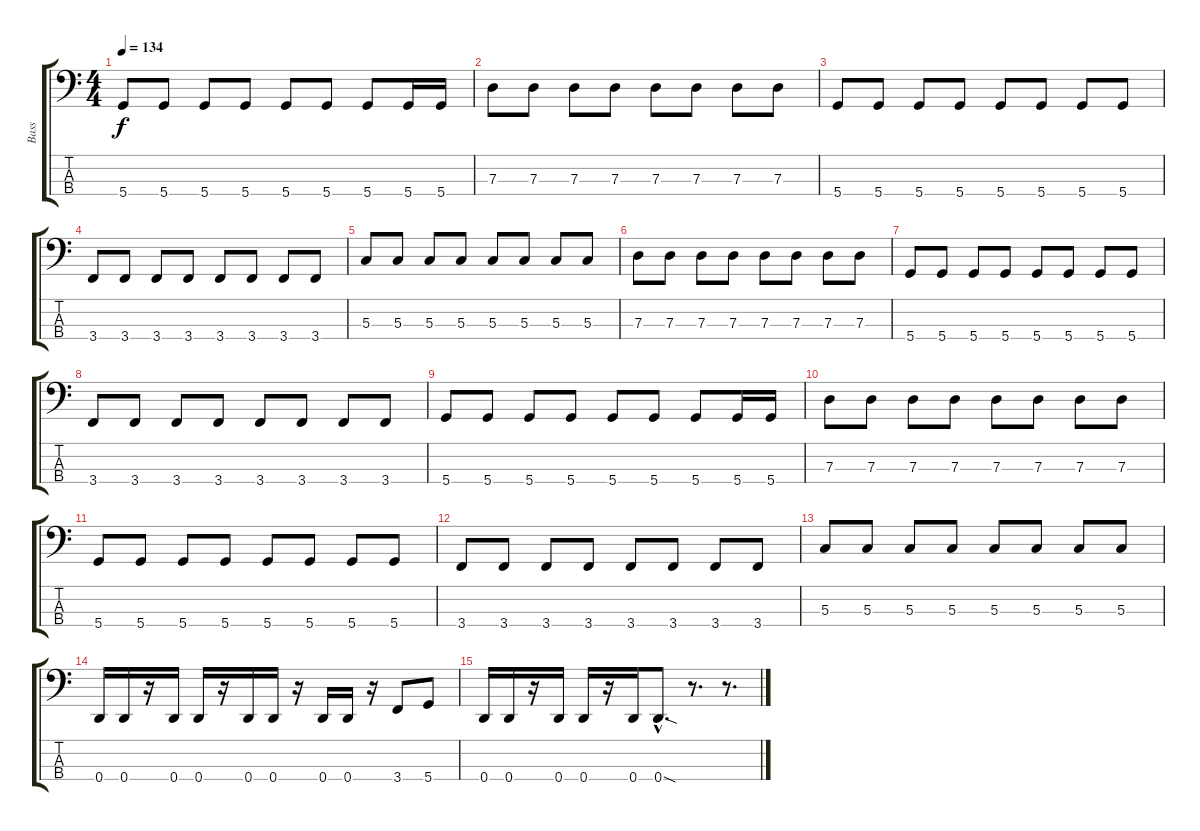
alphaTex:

\track ("Bass" "Bass") {instrument electricbassfinger}
\staff {score tabs}
\tuning (F2 C2 G1 D1) {hide}
\ts (4 4)
\tempo 134
\clef f4
\ks c
5.4.8{dy f} 5.4.8 5.4.8 5.4.8 5.4.8 5.4.8 5.4.8 5.4.16 5.4.16 |
7.3.8 7.3.8 7.3.8 7.3.8 7.3.8 7.3.8 7.3.8 7.3.8 |
5.4.8 5.4.8 5.4.8 5.4.8 5.4.8 5.4.8 5.4.8 5.4.8 |
3.4.8 3.4.8 3.4.8 3.4.8 3.4.8 3.4.8 3.4.8 3.4.8 |
5.3.8 5.3.8 5.3.8 5.3.8 5.3.8 5.3.8 5.3.8 5.3.8 |
7.3.8 7.3.8 7.3.8 7.3.8 7.3.8 7.3.8 7.3.8 7.3.8 |
5.4.8 5.4.8 5.4.8 5.4.8 5.4.8 5.4.8 5.4.8 5.4.8 |
3.4.8 3.4.8 3.4.8 3.4.8 3.4.8 3.4.8 3.4.8 3.4.8 |
5.4.8 5.4.8 5.4.8 5.4.8 5.4.8 5.4.8 5.4.8 5.4.16 5.4.16 |
7.3.8 7.3.8 7.3.8 7.3.8 7.3.8 7.3.8 7.3.8 7.3.8 |
5.4.8 5.4.8 5.4.8 5.4.8 5.4.8 5.4.8 5.4.8 5.4.8 |
3.4.8 3.4.8 3.4.8 3.4.8 3.4.8 3.4.8 3.4.8 3.4.8 |
5.3.8 5.3.8 5.3.8 5.3.8 5.3.8 5.3.8 5.3.8 5.3.8 |
0.4.16 0.4.16 r.16 0.4.16 0.4.16 r.16 0.4.16 0.4.16 r.16 0.4.16 0.4.16 r.16 3.4.8 5.4.8 |
0.4.16 0.4.16 r.16 0.4.16 0.4.16 r.16 0.4.16 0.4{sod hac}.8{d} r.8{d} r.8{d}
